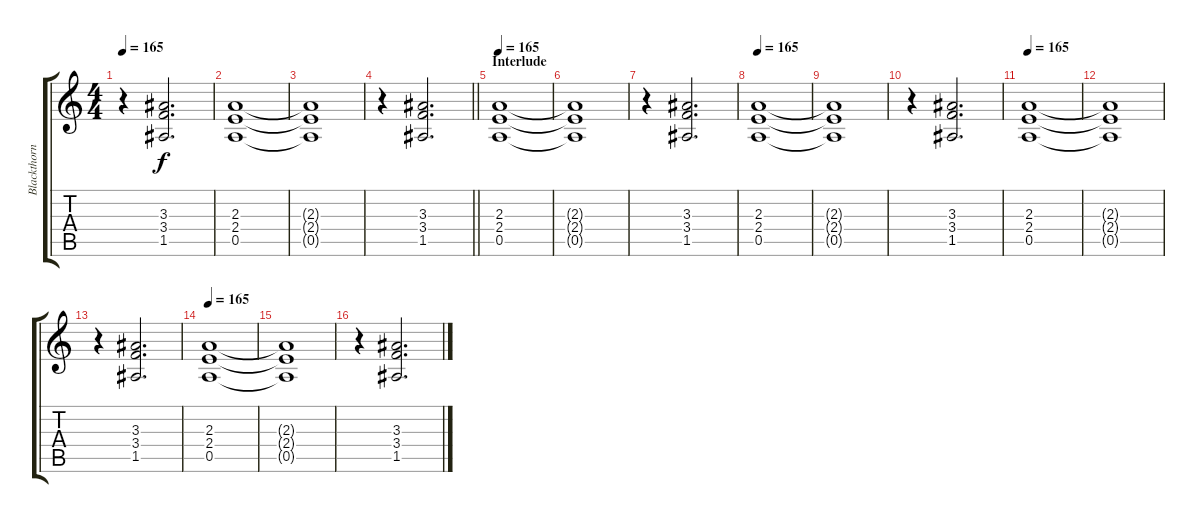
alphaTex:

\track ("Blackthorn" "Blackthorn") {instrument distortionguitar}
\staff {score tabs}
\tuning (E4 B3 G3 D3 A2 E2) {hide}
\ts (4 4)
\tempo 165
\clef g2
\ks c
r.4{dy f} (3.3 3.4 1.5).2{d} |
(2.3 2.4 0.5).1 |
(2.3{t} 2.4{t} 0.5{t}).1 |
\barLineRight lightlight
r.4 (3.3 3.4 1.5).2{d} |
\section ("" "Interlude")
\tempo 165
(2.3 2.4 0.5).1 |
(2.3{t} 2.4{t} 0.5{t}).1 |
r.4 (3.3 3.4 1.5).2{d} |
\tempo 165
(2.3 2.4 0.5).1 |
(2.3{t} 2.4{t} 0.5{t}).1 |
r.4 (3.3 3.4 1.5).2{d} |
\tempo 165
(2.3 2.4 0.5).1 |
(2.3{t} 2.4{t} 0.5{t}).1 |
r.4 (3.3 3.4 1.5).2{d} |
\tempo 165
(2.3 2.4 0.5).1 |
(2.3{t} 2.4{t} 0.5{t}).1 |
r.4 (3.3 3.4 1.5).2{d}
